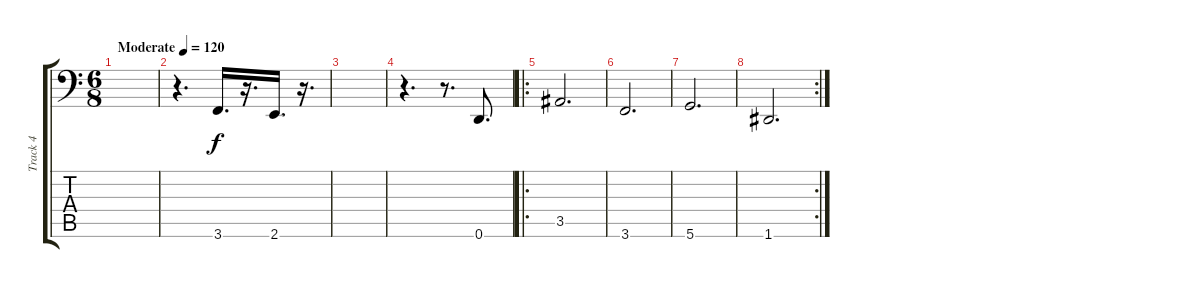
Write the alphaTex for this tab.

\track ("Track 4" "Track 4") {instrument electricbasspick}
\staff {score tabs}
\tuning (D3 A2 F2 C2 G1 D1) {hide}
\ts (6 8)
\tempo (120 "Moderate")
\clef f4
\ks c
|
r.4{d} 3.6.16{d} r.16{d} 2.6.16{d} r.16{d} |
|
r.4{d} r.8{d} 0.6.8{d} |
\ro
3.5.2{d} |
3.6.2{d} |
5.6.2{d} |
\rc 2
1.6.2{d}
